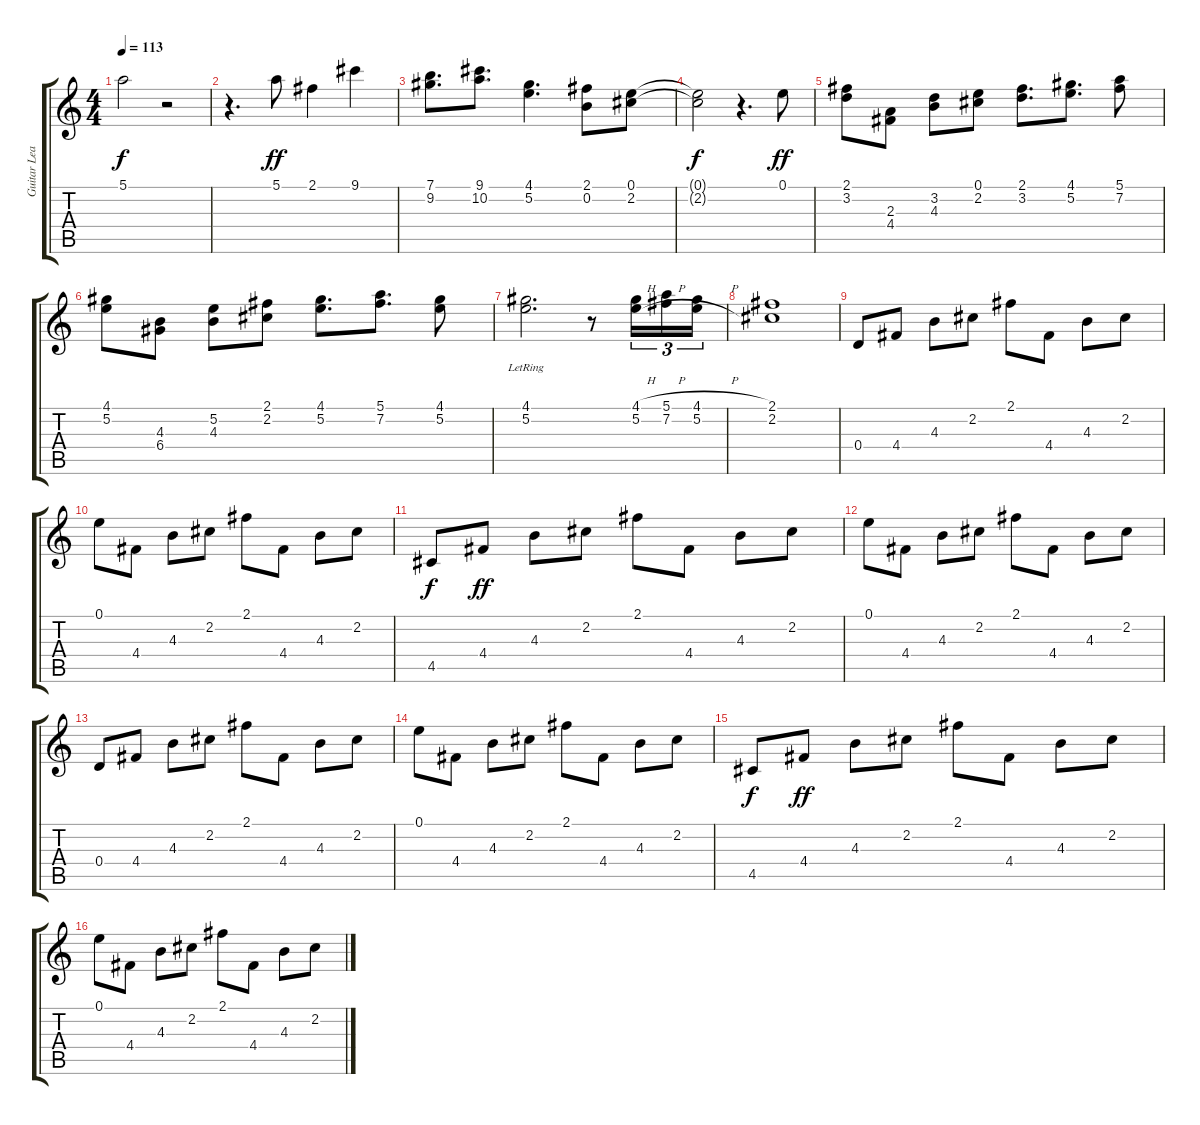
\track ("Guitar Lead" "Guitar Lea") {instrument acousticguitarnylon}
\staff {score tabs}
\tuning (E4 B3 G3 D3 A2 E2) {hide}
\ts (4 4)
\tempo 113
\clef g2
\ks c
5.1{t}.2{dy f} r.2 |
r.4{d} 5.1.8{dy ff} 2.1.4 9.1.4 |
(7.1 9.2).8{d} (9.1 10.2).8{d} (4.1 5.2).4{d} (2.1 0.2).8 (0.1 2.2).8 |
(0.1{t} 2.2{t}).2{dy f} r.4{d} 0.1.8{dy ff} |
(2.1 3.2).8 (2.3 4.4).8 (3.2 4.3).8 (0.1 2.2).8 (2.1 3.2).8{d} (4.1 5.2).8{d} (5.1 7.2).8 |
(4.1 5.2).8 (4.3 6.4).8 (5.2 4.3).8 (2.1 2.2).8 (4.1 5.2).8{d} (5.1 7.2).8{d} (4.1 5.2).8 |
(4.1{lr} 5.2).2{d} r.8 (4.1{h} 5.2{h}).16{tu (3 2)} (5.1{h} 7.2{h}).16{tu (3 2)} (4.1{h} 5.2{h}).16{tu (3 2)} |
(2.1 2.2).1 |
0.4.8 4.4.8 4.3.8 2.2.8 2.1.8 4.4.8 4.3.8 2.2.8 |
0.1.8 4.4.8 4.3.8 2.2.8 2.1.8 4.4.8 4.3.8 2.2.8 |
4.5.8{dy f} 4.4.8{dy ff} 4.3.8 2.2.8 2.1.8 4.4.8 4.3.8 2.2.8 |
0.1.8 4.4.8 4.3.8 2.2.8 2.1.8 4.4.8 4.3.8 2.2.8 |
0.4.8 4.4.8 4.3.8 2.2.8 2.1.8 4.4.8 4.3.8 2.2.8 |
0.1.8 4.4.8 4.3.8 2.2.8 2.1.8 4.4.8 4.3.8 2.2.8 |
4.5.8{dy f} 4.4.8{dy ff} 4.3.8 2.2.8 2.1.8 4.4.8 4.3.8 2.2.8 |
0.1.8 4.4.8 4.3.8 2.2.8 2.1.8 4.4.8 4.3.8 2.2.8
